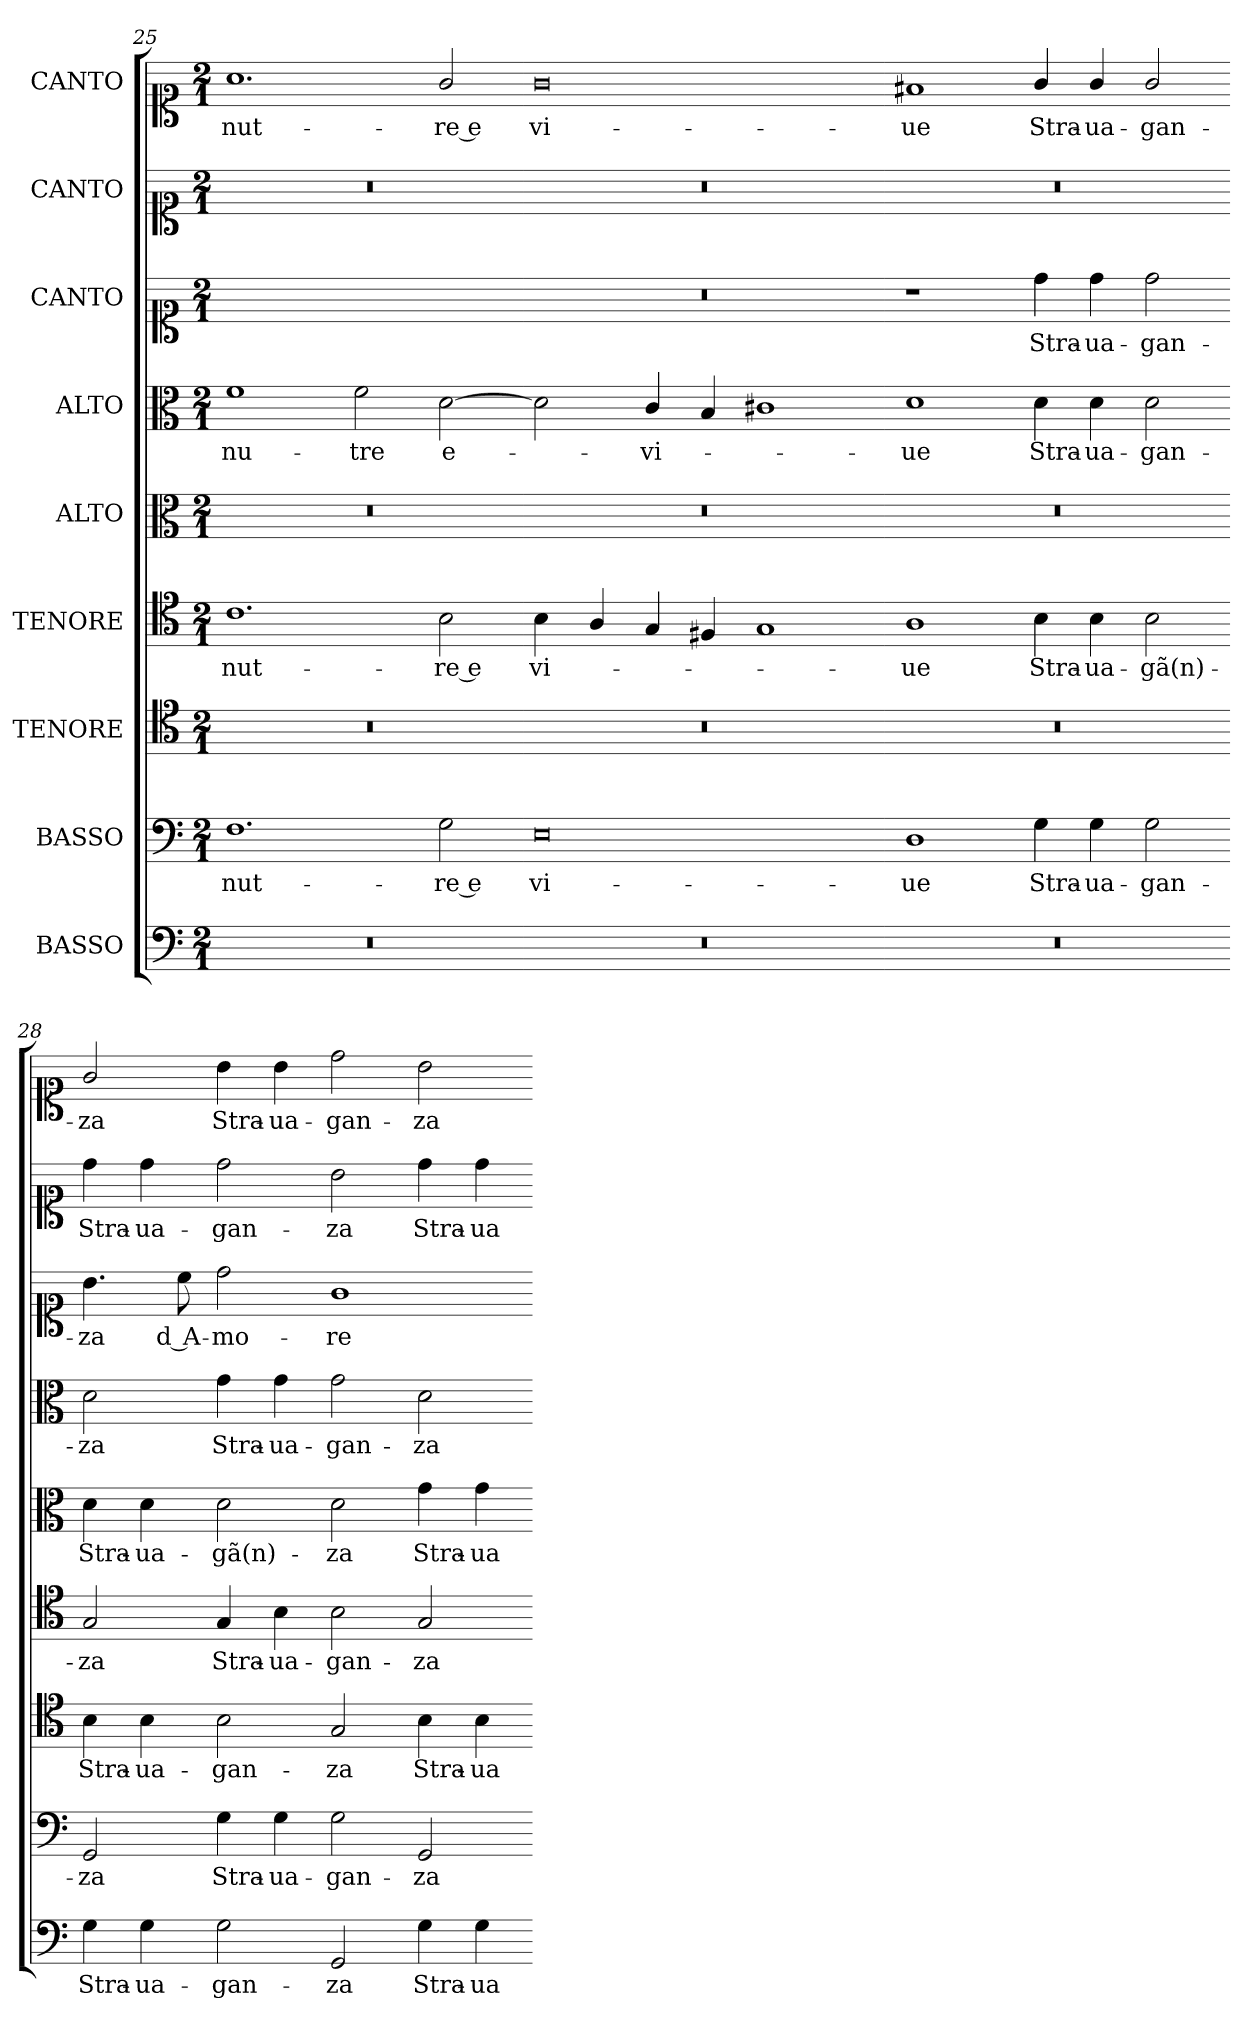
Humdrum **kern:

**kern	**text	**kern	**text	**kern	**text	**kern	**text	**kern	**text	**kern	**text	**kern	**text	**kern	**text	**kern	**text
*part9	*part9	*part8	*part8	*part7	*part7	*part6	*part6	*part5	*part5	*part4	*part4	*part3	*part3	*part2	*part2	*part1	*part1
*staff9	*staff9	*staff8	*staff8	*staff7	*staff7	*staff6	*staff6	*staff5	*staff5	*staff4	*staff4	*staff3	*staff3	*staff2	*staff2	*staff1	*staff1
*I"BASSO	*	*I"BASSO	*	*I"TENORE	*	*I"TENORE	*	*I"ALTO	*	*I"ALTO	*	*I"CANTO	*	*I"CANTO	*	*I"CANTO	*
*clefF4	*	*clefF4	*	*clefC4	*	*clefC4	*	*clefC3	*	*clefC3	*	*clefC1	*	*clefC1	*	*clefC1	*
*k[]	*	*k[]	*	*k[]	*	*k[]	*	*k[]	*	*k[]	*	*k[]	*	*k[]	*	*k[]	*
*M2/1	*	*M2/1	*	*M2/1	*	*M2/1	*	*M2/1	*	*M2/1	*	*M2/1	*	*M2/1	*	*M2/1	*
=25	=25	=25	=25	=25	=25	=25	=25	=25	=25	=25	=25	=25	=25	=25	=25	=25	=25
0r	.	1.F	nut-	0r	.	1.c	nut-	0r	.	1f	nu-	0ryy	.	0r	.	1.a	nut-
.	.	.	.	.	.	.	.	.	.	2f\	-tre	.	.	.	.	.	.
.	.	2G\	-re e	.	.	2B\	-re e	.	.	[2d\	e-	.	.	.	.	2g/	-re e
=26-	=26-	=26-	=26-	=26-	=26-	=26-	=26-	=26-	=26-	=26-	=26-	=26-	=26-	=26-	=26-	=26-	=26-
0r	.	0E	vi-	0r	.	4B\	vi-	0r	.	2d\]	.	0r	.	0r	.	0g	vi-
.	.	.	.	.	.	4A/	.	.	.	.	.	.	.	.	.	.	.
.	.	.	.	.	.	4G/	.	.	.	4c/	-vi-	.	.	.	.	.	.
.	.	.	.	.	.	4F#X/	.	.	.	4B/	.	.	.	.	.	.	.
.	.	.	.	.	.	1G	.	.	.	1c#X	.	.	.	.	.	.	.
=27-	=27-	=27-	=27-	=27-	=27-	=27-	=27-	=27-	=27-	=27-	=27-	=27-	=27-	=27-	=27-	=27-	=27-
0r	.	1D	-ue	0r	.	1A	-ue	0r	.	1d	-ue	1r	.	0r	.	1f#X	-ue
.	.	4G\	Stra-	.	.	4B\	Stra-	.	.	4d\	Stra-	4dd\	Stra-	.	.	4g/	Stra-
.	.	4G\	-ua-	.	.	4B\	-ua-	.	.	4d\	-ua-	4dd\	-ua-	.	.	4g/	-ua-
.	.	2G\	-gan-	.	.	2B\	-gã(n)-	.	.	2d\	-gan-	2dd\	-gan-	.	.	2g/	-gan-
=28-	=28-	=28-	=28-	=28-	=28-	=28-	=28-	=28-	=28-	=28-	=28-	=28-	=28-	=28-	=28-	=28-	=28-
4G\	Stra-	2GG/	-za	4B\	Stra-	2G/	-za	4d\	Stra-	2d\	-za	4.b\	-za	4dd\	Stra-	2g/	-za
4G\	-ua-	.	.	4B\	-ua-	.	.	4d\	-ua-	.	.	.	.	4dd\	-ua-	.	.
.	.	.	.	.	.	.	.	.	.	.	.	8cc\	d A-	.	.	.	.
2G\	-gan-	4G\	Stra-	2B\	-gan-	4G/	Stra-	2d\	-gã(n)-	4g\	Stra-	2dd\	-mo-	2dd\	-gan-	4b\	Stra-
.	.	4G\	-ua-	.	.	4B\	-ua-	.	.	4g\	-ua-	.	.	.	.	4b\	-ua-
2GG/	-za	2G\	-gan-	2G/	-za	2B\	-gan-	2d\	-za	2g\	-gan-	1g	-re	2b\	-za	2dd\	-gan-
4G\	Stra-	2GG/	-za	4B\	Stra-	2G/	-za	4g\	Stra-	2d\	-za	.	.	4dd\	Stra-	2b\	-za
4G\	-ua-	.	.	4B\	-ua-	.	.	4g\	-ua-	.	.	.	.	4dd\	-ua-	.	.
=-	=-	=-	=-	=-	=-	=-	=-	=-	=-	=-	=-	=-	=-	=-	=-	=-	=-
*-	*-	*-	*-	*-	*-	*-	*-	*-	*-	*-	*-	*-	*-	*-	*-	*-	*-
